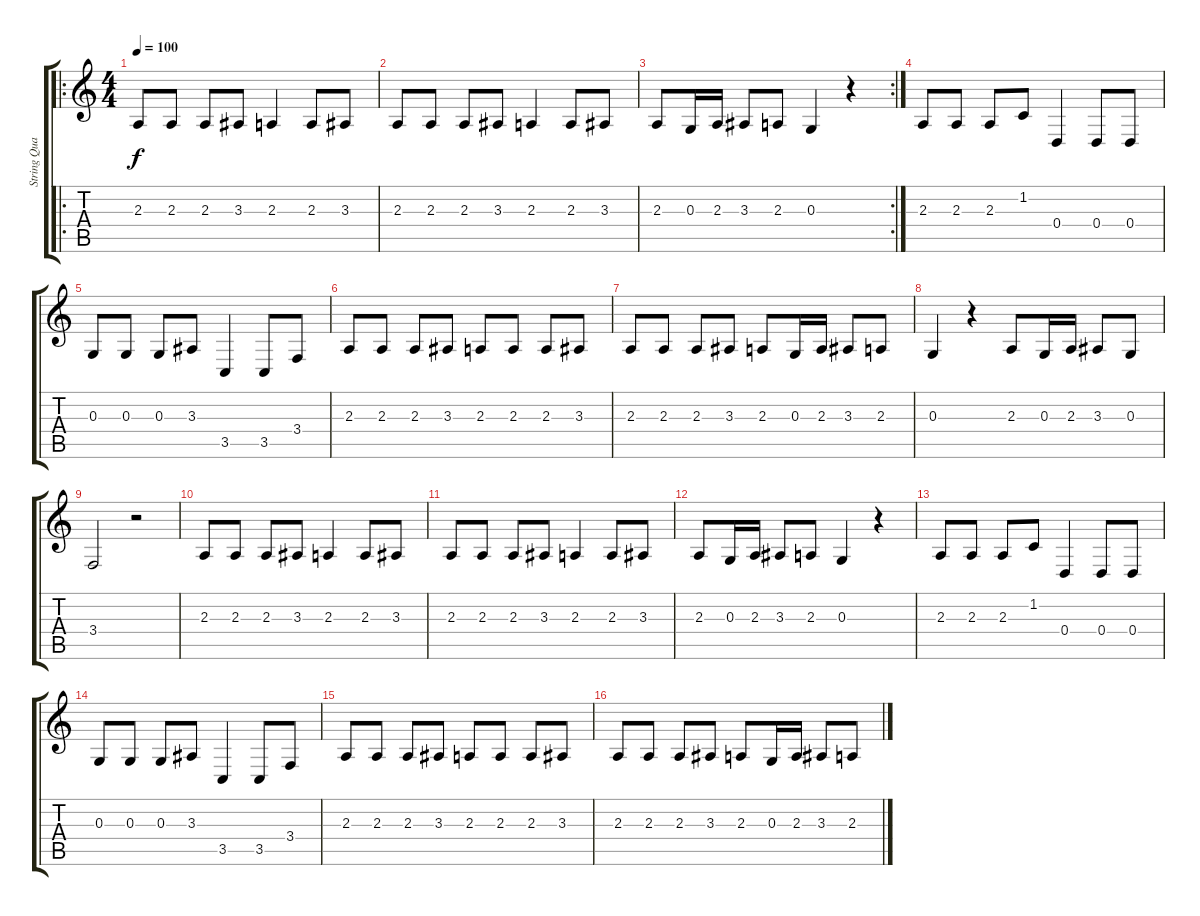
\track ("String Quartet 1" "String Qua") {instrument stringensemble1}
\staff {score tabs}
\tuning (E4 B3 G3 D3 A2 E2) {hide}
\ro
\ts (4 4)
\tempo 100
\clef g2
\ks c
2.3.8{dy f instrument stringensemble1} 2.3.8 2.3.8 3.3.8 2.3.4 2.3.8 3.3.8 |
2.3.8 2.3.8 2.3.8 3.3.8 2.3.4 2.3.8 3.3.8 |
\rc 2
2.3.8 0.3.16 2.3.16 3.3.8 2.3.8 0.3.4 r.4 |
2.3.8 2.3.8 2.3.8 1.2.8 0.4.4 0.4.8 0.4.8 |
0.3.8 0.3.8 0.3.8 3.3.8 3.5.4 3.5.8 3.4.8 |
2.3.8 2.3.8 2.3.8 3.3.8 2.3.8 2.3.8 2.3.8 3.3.8 |
2.3.8 2.3.8 2.3.8 3.3.8 2.3.8 0.3.16 2.3.16 3.3.8 2.3.8 |
0.3.4 r.4 2.3.8 0.3.16 2.3.16 3.3.8 0.3.8 |
3.4.2 r.2 |
2.3.8 2.3.8 2.3.8 3.3.8 2.3.4 2.3.8 3.3.8 |
2.3.8 2.3.8 2.3.8 3.3.8 2.3.4 2.3.8 3.3.8 |
2.3.8 0.3.16 2.3.16 3.3.8 2.3.8 0.3.4 r.4 |
2.3.8 2.3.8 2.3.8 1.2.8 0.4.4 0.4.8 0.4.8 |
0.3.8 0.3.8 0.3.8 3.3.8 3.5.4 3.5.8 3.4.8 |
2.3.8 2.3.8 2.3.8 3.3.8 2.3.8 2.3.8 2.3.8 3.3.8 |
2.3.8 2.3.8 2.3.8 3.3.8 2.3.8 0.3.16 2.3.16 3.3.8 2.3.8
